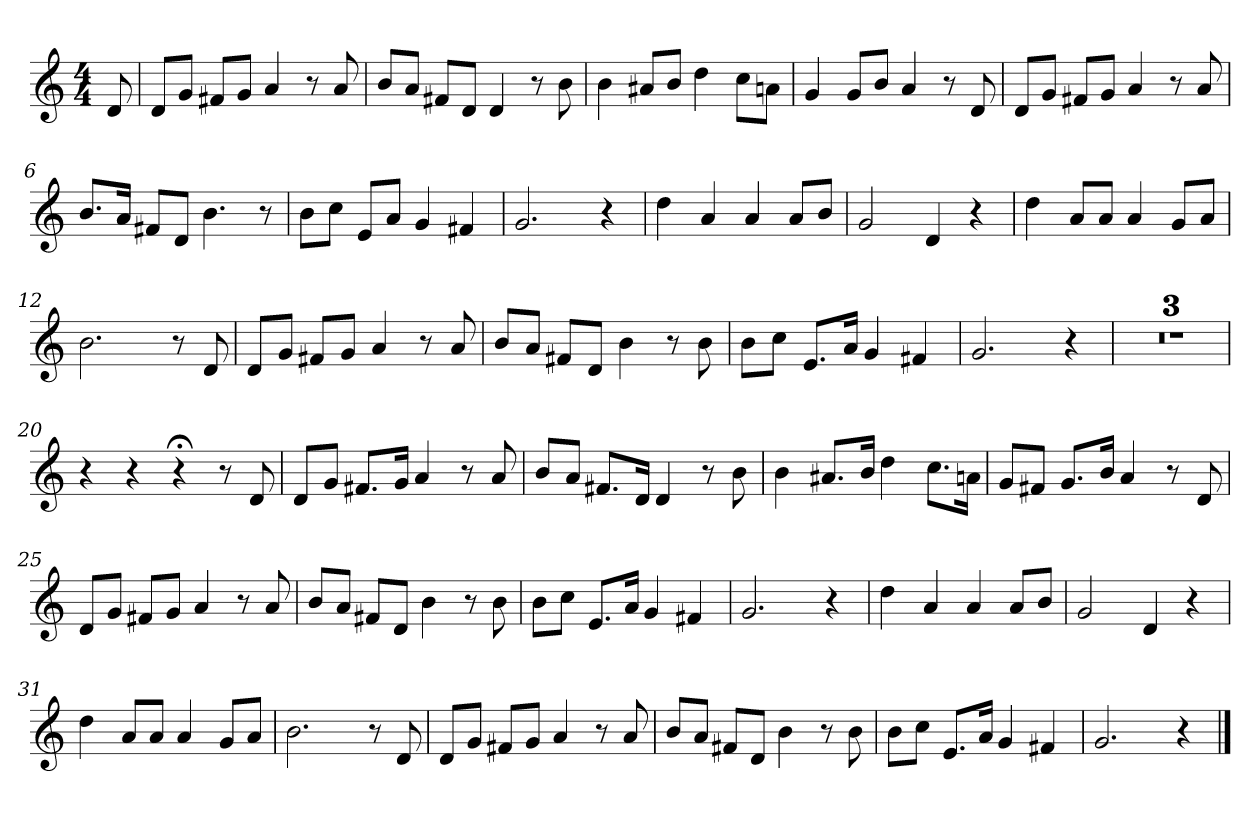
**kern
*part1
*staff1
*M4/4
*MM80
=
8d
=1
8dL
8gJ
8f#XL
8gJ
4a
8r
8a
=2
8bL
8aJ
8f#XL
8dJ
4d
8r
8b
=3
4b
8a#XL
8bJ
4dd
8ccL
8anJ
=4
4g
8gL
8bJ
4a
8r
8d
=5
8dL
8gJ
8f#XL
8gJ
4a
8r
8a
=6
8.bL
16aJk
8f#XL
8dJ
4.b
8r
=7
8bL
8ccJ
8eL
8aJ
4g
4f#X
=8
2.g
4r
=9
4dd
4a
4a
8aL
8bJ
=10
2g
4d
4r
=11
4dd
8aL
8aJ
4a
8gL
8aJ
=12
2.b
8r
8d
=13
8dL
8gJ
8f#XL
8gJ
4a
8r
8a
=14
8bL
8aJ
8f#XL
8dJ
4b
8r
8b
=15
8bL
8ccJ
8.eL
16aJk
4g
4f#X
=16
2.g
4r
=17
1r
=18
1r
=19
1r
=20
4r
4r
4r;<
8r
8d
=21
8dL
8gJ
8.f#XL
16gJk
4a
8r
8a
=22
8bL
8aJ
8.f#XL
16dJk
4d
8r
8b
=23
4b
8.a#XL
16bJk
4dd
8.ccL
16anJk
=24
8gL
8f#XJ
8.gL
16bJk
4a
8r
8d
=25
8dL
8gJ
8f#XL
8gJ
4a
8r
8a
=26
8bL
8aJ
8f#XL
8dJ
4b
8r
8b
=27
8bL
8ccJ
8.eL
16aJk
4g
4f#X
=28
2.g
4r
=29
4dd
4a
4a
8aL
8bJ
=30
2g
4d
4r
=31
4dd
8aL
8aJ
4a
8gL
8aJ
=32
2.b
8r
8d
=33
8dL
8gJ
8f#XL
8gJ
4a
8r
8a
=34
8bL
8aJ
8f#XL
8dJ
4b
8r
8b
=35
8bL
8ccJ
8.eL
16aJk
4g
4f#X
=36
2.g
4r
==
*-
